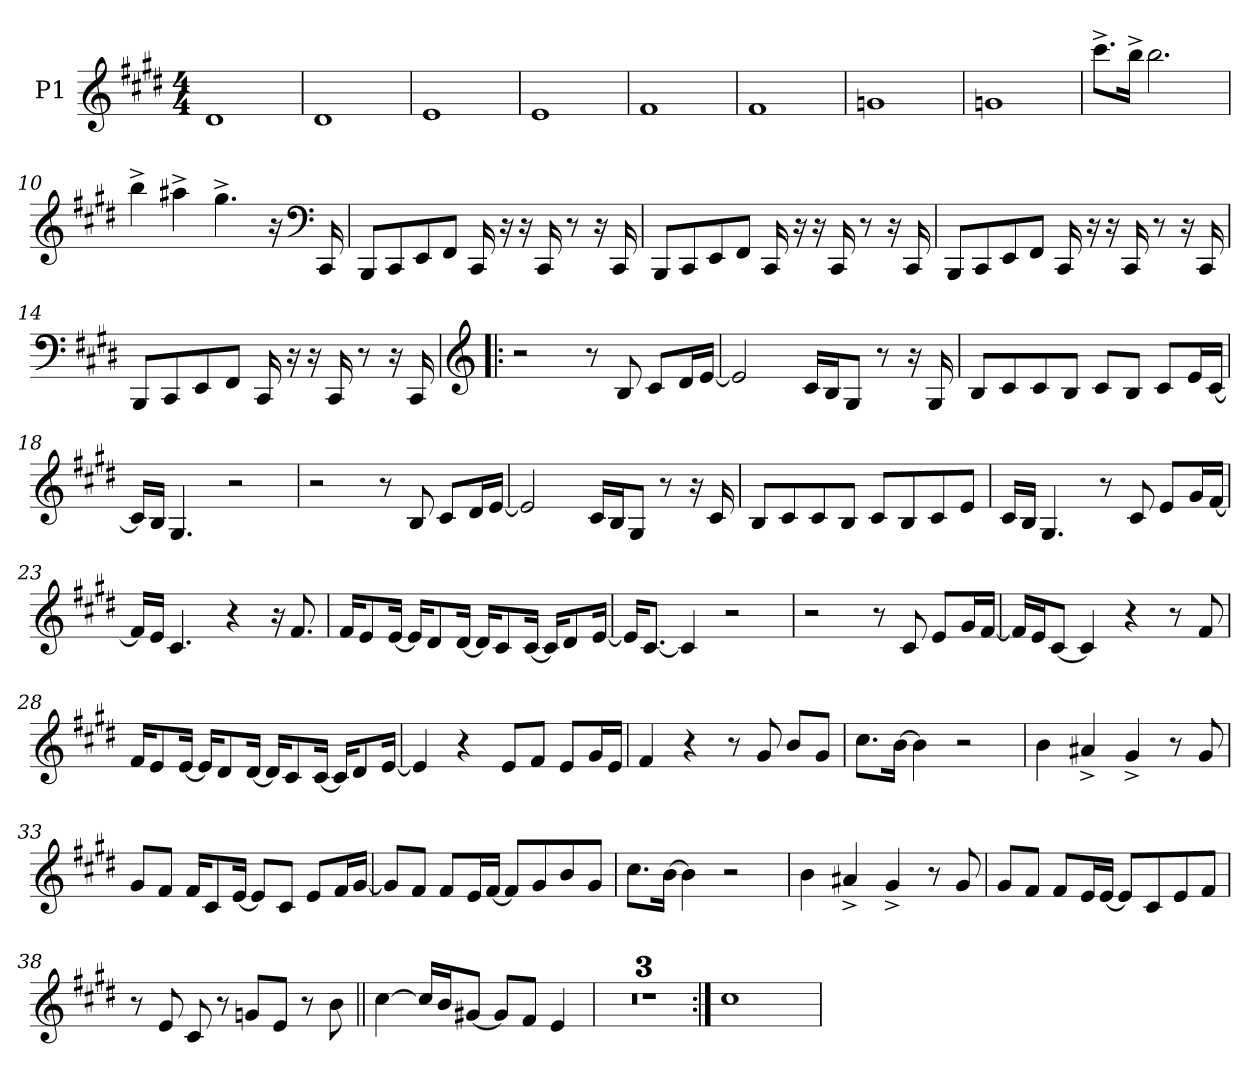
**kern
*part1
*staff1
*I"P1
*clefG2
*k[f#c#g#d#]
*E:
*M4/4
*MM124
=1
1d#
=2
1d#
=3
1e
=4
1e
=5
1f#
=6
1f#
=7
1gn
=8
1g
!!LO:LB:g=z
=9
8.ccc#^\L
16bb^\Jk
2.bb\
=10
4bb^\
4aa#X^\
4.gg#^\
16r
*clefF4
16CC#/
=11
8BBB/L
8CC#/
8EE/
8FF#/J
16CC#/
16r
16r
16CC#/
8r
16r
16CC#/
=12
8BBB/L
8CC#/
8EE/
8FF#/J
16CC#/
16r
16r
16CC#/
8r
16r
16CC#/
!!LO:LB:g=z
=13
8BBB/L
8CC#/
8EE/
8FF#/J
16CC#/
16r
16r
16CC#/
8r
16r
16CC#/
=14
8BBB/L
8CC#/
8EE/
8FF#/J
16CC#/
16r
16r
16CC#/
8r
16r
16CC#/
=15!|:
*clefG2
2r
8r
8B/
8c#/L
16d#/L
[<16e/JJ
!!LO:LB:g=z
=16
2e/]
16c#/LL
16B/J
8G#/J
8r
16r
16G#/
=17
8B/L
8c#/
8c#/
8B/J
8c#/L
8B/J
8c#/L
16e/L
[<16c#/JJ
=18
16c#/LL]
16B/JJ
4.G#/
2r
=19
2r
8r
8B/
8c#/L
16d#/L
[<16e/JJ
!!LO:LB:g=z
=20
2e/]
16c#/LL
16B/J
8G#/J
8r
16r
16c#/
=21
8B/L
8c#/
8c#/
8B/J
8c#/L
8B/
8c#/
8e/J
=22
16c#/LL
16B/JJ
4.G#/
8r
8c#/
8e/L
16g#/L
[<16f#/JJ
=23
16f#/LL]
16e/JJ
4.c#/
4r
16r
8.f#/
!!LO:LB:g=z
=24
16f#/KL
8e/
[<16e/Jk
16e/KL]
8d#/
[<16d#/Jk
16d#/KL]
8c#/
[<16c#/Jk
16c#/KL]
8d#/
[<16e/Jk
=25
16e/KL]
[<8.c#/J
4c#/]
2r
=26
2r
8r
8c#/
8e/L
16g#/L
[<16f#/JJ
=27
16f#/LL]
16e/J
[<8c#/J
4c#/]
4r
8r
8f#/
!!LO:LB:g=z
=28
16f#/KL
8e/
[<16e/Jk
16e/KL]
8d#/
[<16d#/Jk
16d#/KL]
8c#/
[<16c#/Jk
16c#/KL]
8d#/
[<16e/Jk
=29
4e/]
4r
8e/L
8f#/J
8e/L
16g#/L
16e/JJ
=30
4f#/
4r
8r
8g#/
8b/L
8g#/J
=31
8.cc#\L
[>16b\Jk
4b\]
2r
!!LO:LB:g=z
=32
4b\
4a#X^/
4g#^/
8r
8g#/
=33
8g#/L
8f#/J
16f#/KL
8c#/
[<16e/Jk
8e/L]
8c#/J
8e/L
16f#/L
[<16g#/JJ
!!LO:LB:g=z
=34
8g#/L]
8f#/J
8f#/L
16e/L
[<16f#/JJ
8f#/L]
8g#/
8b/
8g#/J
=35
8.cc#\L
[>16b\Jk
4b\]
2r
=36
4b\
4a#X^/
4g#^/
8r
8g#/
=37
8g#/L
8f#/J
8f#/L
16e/L
[<16e/JJ
8e/L]
8c#/
8e/
8f#/J
!!LO:LB:g=z
=38
8r
8e/
8c#/
8r
8gn/L
8e/J
8r
8b\
=39||
[>4cc#\
16cc#/LL]
16b/J
[<8g#X/J
8g#/L]
8f#/J
4e/
=40
1r
=41
1r
=42
1r
=43:|!
1cc#
=
*-
